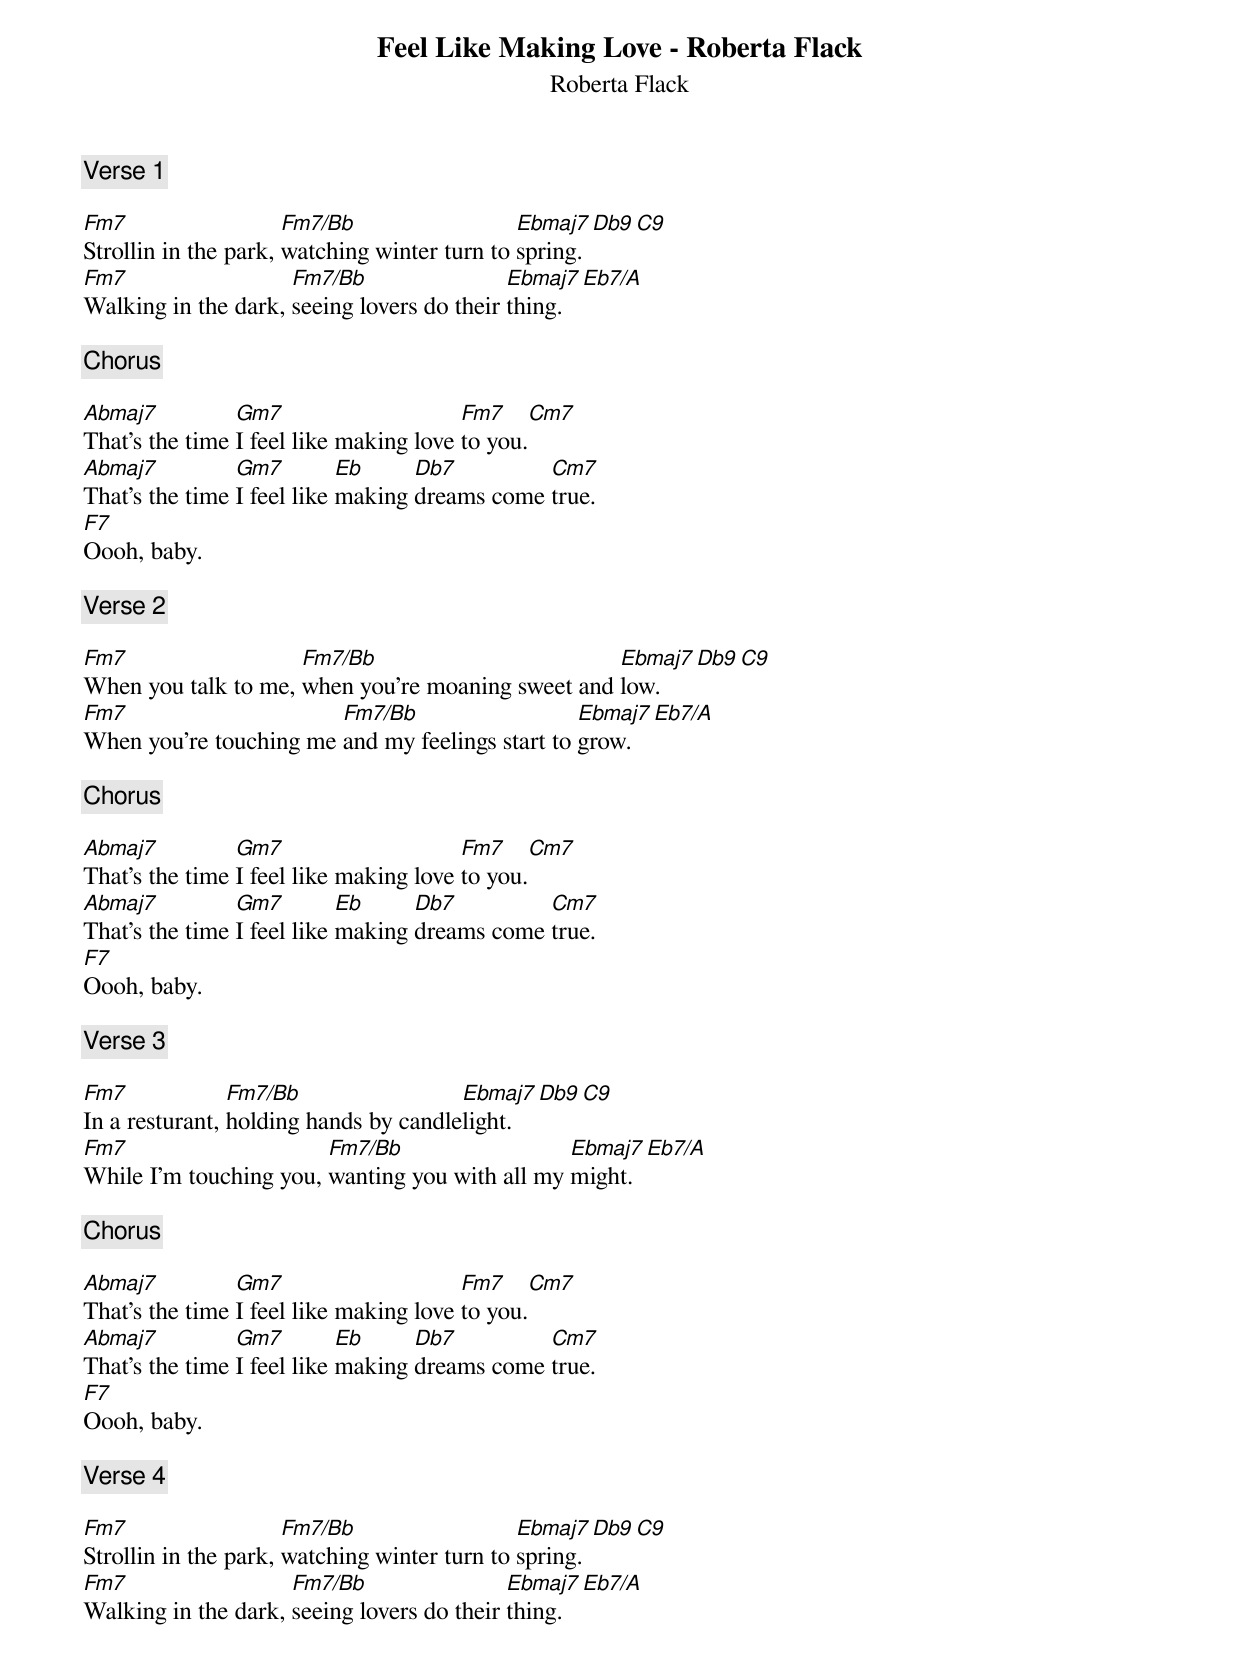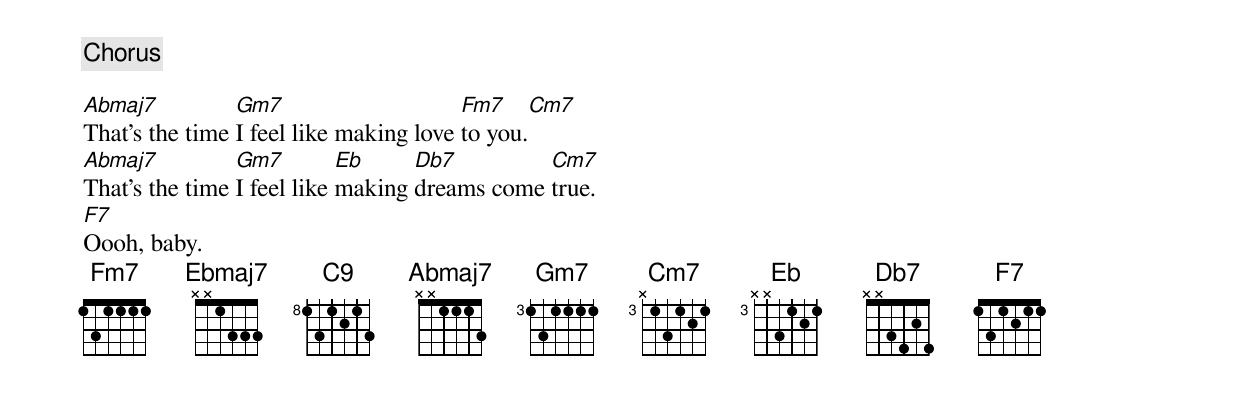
{t: Feel Like Making Love - Roberta Flack}
{st: Roberta Flack}

{c: Verse 1}

[Fm7]Strollin in the park, [Fm7/Bb]watching winter turn to [Ebmaj7]spring.[Db9][C9]
[Fm7]Walking in the dark, [Fm7/Bb]seeing lovers do their [Ebmaj7]thing.[Eb7/A]

{c: Chorus}

[Abmaj7]That's the time [Gm7]I feel like making love [Fm7]to you.[Cm7]
[Abmaj7]That's the time [Gm7]I feel like [Eb]making [Db7]dreams come [Cm7]true.
[F7]Oooh, baby.

{c: Verse 2}

[Fm7]When you talk to me, [Fm7/Bb]when you're moaning sweet and [Ebmaj7]low.[Db9][C9]
[Fm7]When you're touching me [Fm7/Bb]and my feelings start to [Ebmaj7]grow.[Eb7/A]

{c: Chorus}

[Abmaj7]That's the time [Gm7]I feel like making love [Fm7]to you.[Cm7]
[Abmaj7]That's the time [Gm7]I feel like [Eb]making [Db7]dreams come [Cm7]true.
[F7]Oooh, baby.

{c: Verse 3}

[Fm7]In a resturant, [Fm7/Bb]holding hands by candle[Ebmaj7]light.[Db9][C9]
[Fm7]While I'm touching you, [Fm7/Bb]wanting you with all my [Ebmaj7]might.[Eb7/A]

{c: Chorus}

[Abmaj7]That's the time [Gm7]I feel like making love [Fm7]to you.[Cm7]
[Abmaj7]That's the time [Gm7]I feel like [Eb]making [Db7]dreams come [Cm7]true.
[F7]Oooh, baby.

{c: Verse 4}

[Fm7]Strollin in the park, [Fm7/Bb]watching winter turn to [Ebmaj7]spring.[Db9][C9]
[Fm7]Walking in the dark, [Fm7/Bb]seeing lovers do their [Ebmaj7]thing.[Eb7/A]

{c: Chorus}

[Abmaj7]That's the time [Gm7]I feel like making love [Fm7]to you.[Cm7]
[Abmaj7]That's the time [Gm7]I feel like [Eb]making [Db7]dreams come [Cm7]true.
[F7]Oooh, baby.
